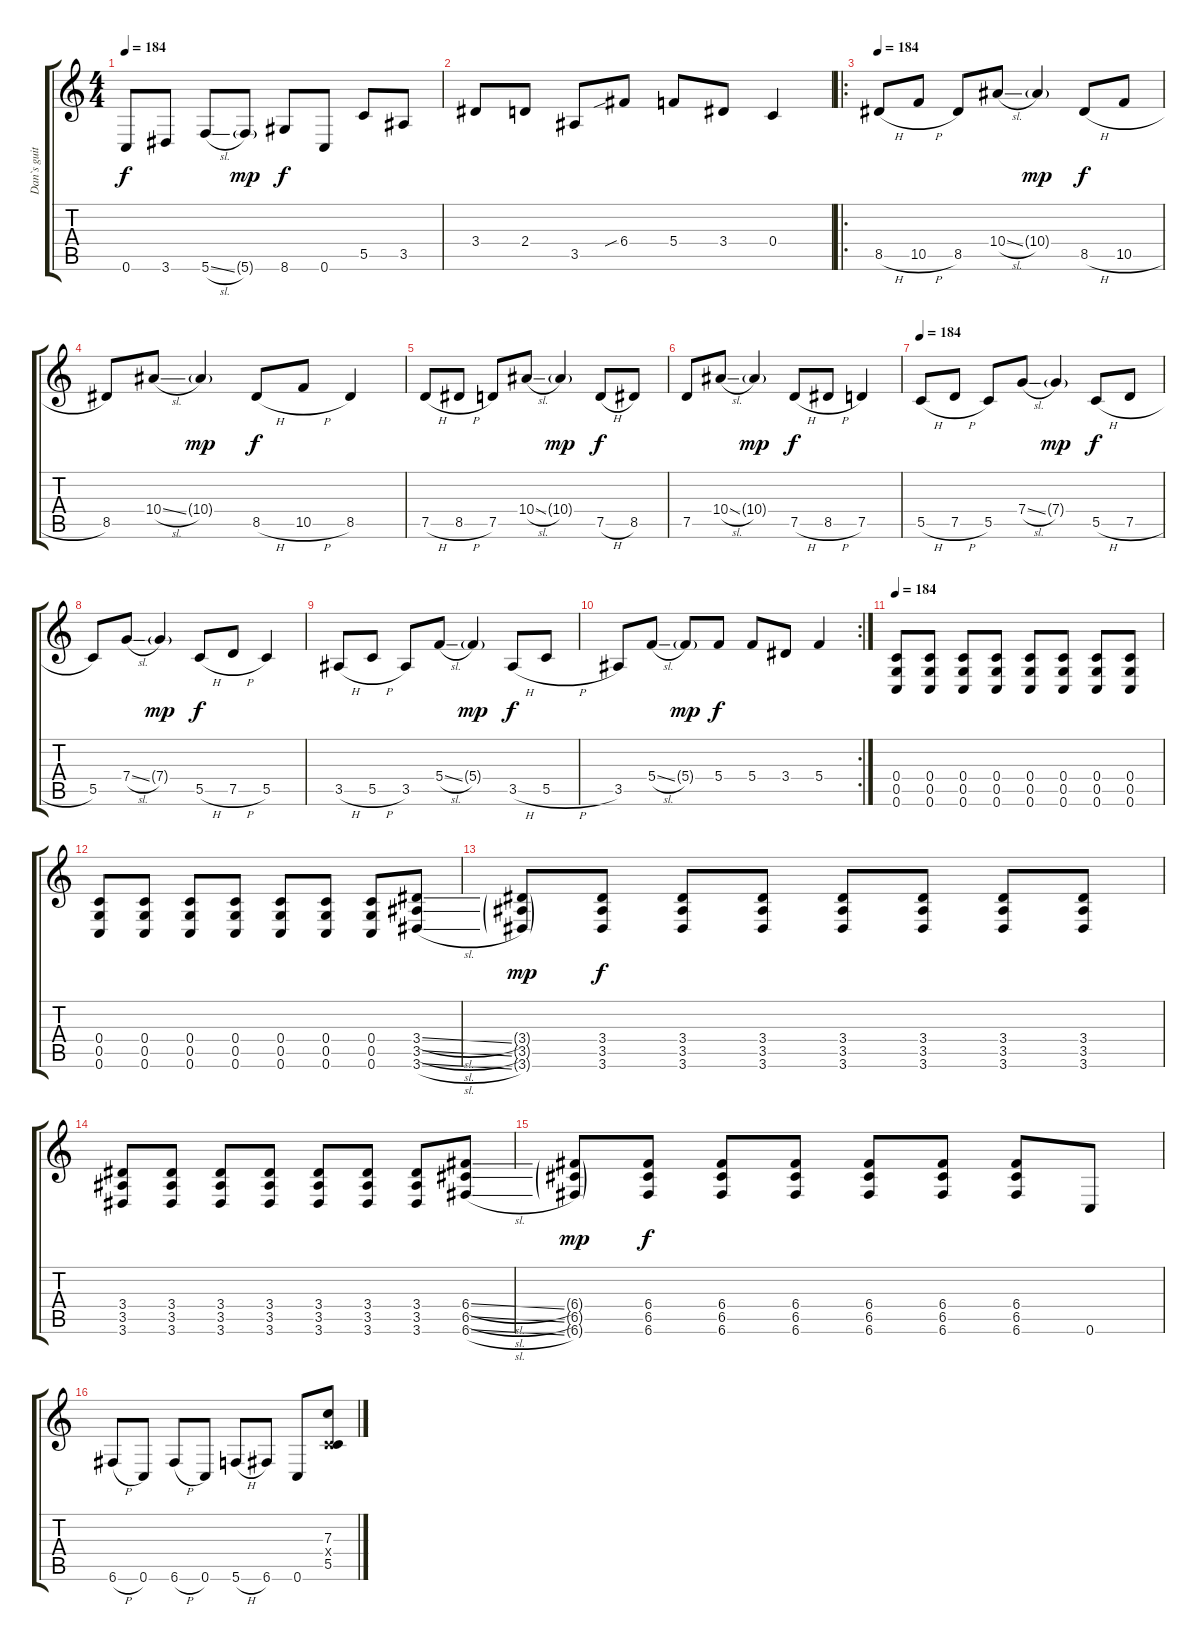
\track ("Dan`s guitar" "Dan`s guit") {instrument distortionguitar}
\staff {score tabs}
\tuning (D4 A3 F3 C3 G2 C2) {hide}
\ts (4 4)
\tempo 184
\clef g2
\ks c
0.6.8{dy f} 3.6.8 5.6{sl}.8 5.6{g}.8{dy mp} 8.6.8{dy f} 0.6.8 5.5.8 3.5.8 |
3.4.8 2.4.8 3.5.8 6.4{sib}.8 5.4.8 3.4.8 0.4.4 |
\ro
\tempo 184
8.5{h}.8 10.5{h}.8 8.5.8 10.4{sl}.8 10.4{g}.4{dy mp} 8.5{h}.8{dy f} 10.5{h}.8 |
8.5.8 10.4{sl}.8 10.4{g}.4{dy mp} 8.5{h}.8{dy f} 10.5{h}.8 8.5.4 |
7.5{h}.8 8.5{h}.8 7.5.8 10.4{sl}.8 10.4{g}.4{dy mp} 7.5{h}.8{dy f} 8.5.8 |
7.5.8 10.4{sl}.8 10.4{g}.4{dy mp} 7.5{h}.8{dy f} 8.5{h}.8 7.5.4 |
\tempo 184
5.5{h}.8 7.5{h}.8 5.5.8 7.4{sl}.8 7.4{g}.4{dy mp} 5.5{h}.8{dy f} 7.5{h}.8 |
5.5.8 7.4{sl}.8 7.4{g}.4{dy mp} 5.5{h}.8{dy f} 7.5{h}.8 5.5.4 |
3.5{h}.8 5.5{h}.8 3.5.8 5.4{sl}.8 5.4{g}.4{dy mp} 3.5{h}.8{dy f} 5.5{h}.8 |
\rc 2
3.5.8 5.4{sl}.8 5.4{g}.8{dy mp} 5.4.8{dy f} 5.4.8 3.4.8 5.4.4 |
\tempo 184
(0.4 0.5 0.6).8 (0.4 0.5 0.6).8 (0.4 0.5 0.6).8 (0.4 0.5 0.6).8 (0.4 0.5 0.6).8 (0.4 0.5 0.6).8 (0.4 0.5 0.6).8 (0.4 0.5 0.6).8 |
(0.4 0.5 0.6).8 (0.4 0.5 0.6).8 (0.4 0.5 0.6).8 (0.4 0.5 0.6).8 (0.4 0.5 0.6).8 (0.4 0.5 0.6).8 (0.4 0.5 0.6).8 (3.4{sl} 3.5{sl} 3.6{sl}).8 |
(3.4{g} 3.5{g} 3.6{g}).8{dy mp} (3.4 3.5 3.6).8{dy f} (3.4 3.5 3.6).8 (3.4 3.5 3.6).8 (3.4 3.5 3.6).8 (3.4 3.5 3.6).8 (3.4 3.5 3.6).8 (3.4 3.5 3.6).8 |
(3.4 3.5 3.6).8 (3.4 3.5 3.6).8 (3.4 3.5 3.6).8 (3.4 3.5 3.6).8 (3.4 3.5 3.6).8 (3.4 3.5 3.6).8 (3.4 3.5 3.6).8 (6.4{sl} 6.5{sl} 6.6{sl}).8 |
(6.4{g} 6.5{g} 6.6{g}).8{dy mp} (6.4 6.5 6.6).8{dy f} (6.4 6.5 6.6).8 (6.4 6.5 6.6).8 (6.4 6.5 6.6).8 (6.4 6.5 6.6).8 (6.4 6.5 6.6).8 0.6.8 |
6.6{h}.8 0.6.8 6.6{h}.8 0.6.8 5.6{h}.8 6.6.8 0.6.8 (7.3{sl} 0.4{x} 5.5{sl}).8
